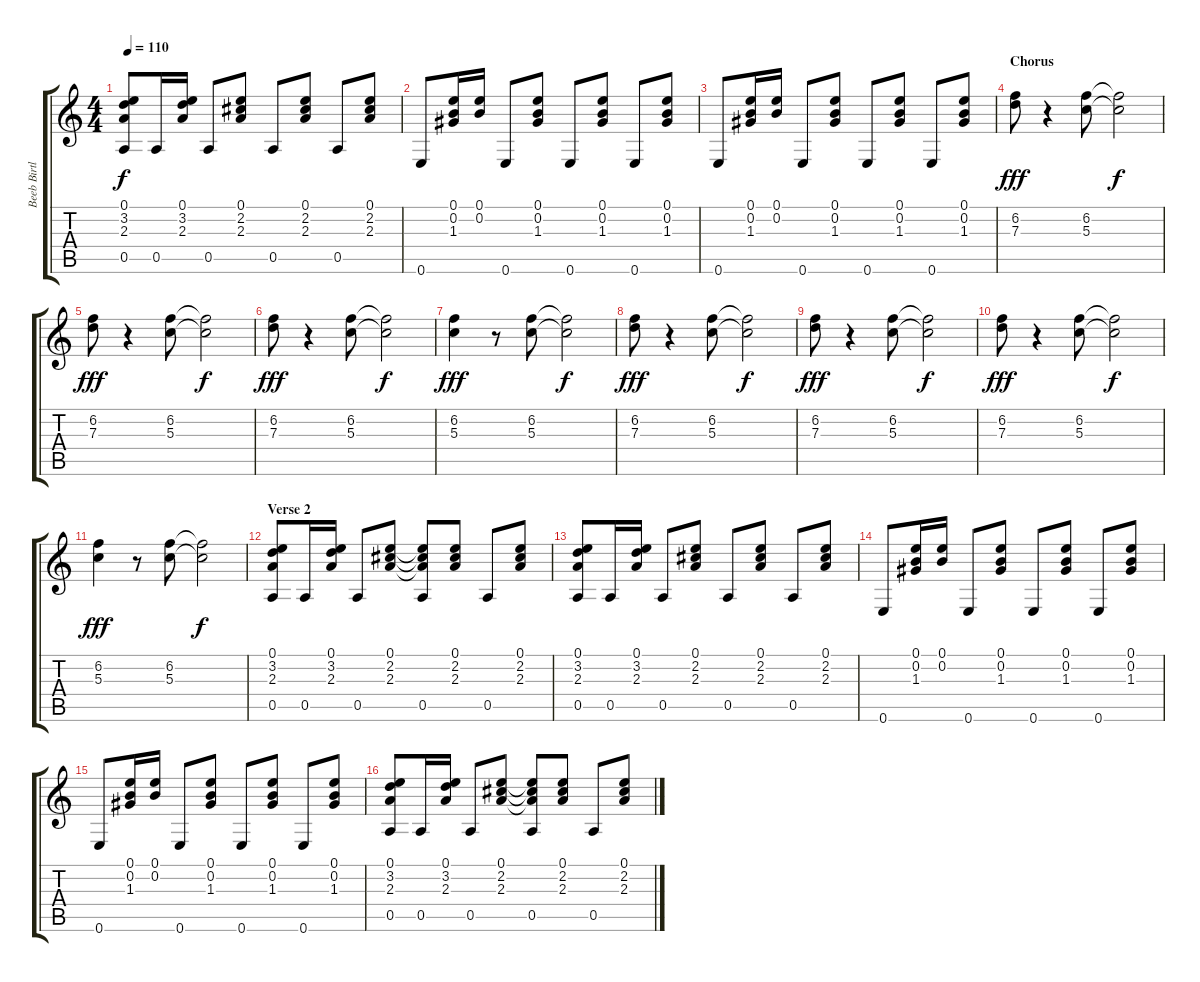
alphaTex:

\track ("Beeb Birtles" "Beeb Birtl") {instrument acousticguitarsteel}
\staff {score tabs}
\tuning (E4 B3 G3 D3 A2 E2) {hide}
\ts (4 4)
\tempo 110
\clef g2
\ks c
(0.1 3.2 2.3 0.5).8{dy f} 0.5.16 (0.1 3.2 2.3).16 0.5.8 (0.1 2.2 2.3).8 0.5.8 (0.1 2.2 2.3).8 0.5.8 (0.1 2.2 2.3).8 |
0.6.8 (0.1 0.2 1.3).16 (0.1 0.2).16 0.6.8 (0.1 0.2 1.3).8 0.6.8 (0.1 0.2 1.3).8 0.6.8 (0.1 0.2 1.3).8 |
0.6.8 (0.1 0.2 1.3).16 (0.1 0.2).16 0.6.8 (0.1 0.2 1.3).8 0.6.8 (0.1 0.2 1.3).8 0.6.8 (0.1 0.2 1.3).8 |
\section ("" "Chorus")
(6.2 7.3).8{dy fff volume 13 instrument overdrivenguitar} r.4 (6.2 5.3).8 (6.2{t} 5.3{t}).2{dy f} |
(6.2 7.3).8{dy fff} r.4 (6.2 5.3).8 (6.2{t} 5.3{t}).2{dy f} |
(6.2 7.3).8{dy fff} r.4 (6.2 5.3).8 (6.2{t} 5.3{t}).2{dy f} |
(6.2 5.3).4{dy fff} r.8 (6.2 5.3).8 (6.2{t} 5.3{t}).2{dy f} |
(6.2 7.3).8{dy fff} r.4 (6.2 5.3).8 (6.2{t} 5.3{t}).2{dy f} |
(6.2 7.3).8{dy fff} r.4 (6.2 5.3).8 (6.2{t} 5.3{t}).2{dy f} |
(6.2 7.3).8{dy fff} r.4 (6.2 5.3).8 (6.2{t} 5.3{t}).2{dy f} |
(6.2 5.3).4{dy fff} r.8 (6.2 5.3).8 (6.2{t} 5.3{t}).2{dy f} |
\section ("" "Verse 2")
(0.1 3.2 2.3 0.5).8{instrument acousticguitarsteel} 0.5.16 (0.1 3.2 2.3).16 0.5.8 (0.1 2.2 2.3).8 (0.1{t} 2.2{t} 2.3{t} 0.5).8 (0.1 2.2 2.3).8 0.5.8 (0.1 2.2 2.3).8 |
(0.1 3.2 2.3 0.5).8 0.5.16 (0.1 3.2 2.3).16 0.5.8 (0.1 2.2 2.3).8 0.5.8 (0.1 2.2 2.3).8 0.5.8 (0.1 2.2 2.3).8 |
0.6.8 (0.1 0.2 1.3).16 (0.1 0.2).16 0.6.8 (0.1 0.2 1.3).8 0.6.8 (0.1 0.2 1.3).8 0.6.8 (0.1 0.2 1.3).8 |
0.6.8 (0.1 0.2 1.3).16 (0.1 0.2).16 0.6.8 (0.1 0.2 1.3).8 0.6.8 (0.1 0.2 1.3).8 0.6.8 (0.1 0.2 1.3).8 |
(0.1 3.2 2.3 0.5).8 0.5.16 (0.1 3.2 2.3).16 0.5.8 (0.1 2.2 2.3).8 (0.1{t} 2.2{t} 2.3{t} 0.5).8 (0.1 2.2 2.3).8 0.5.8 (0.1 2.2 2.3).8
